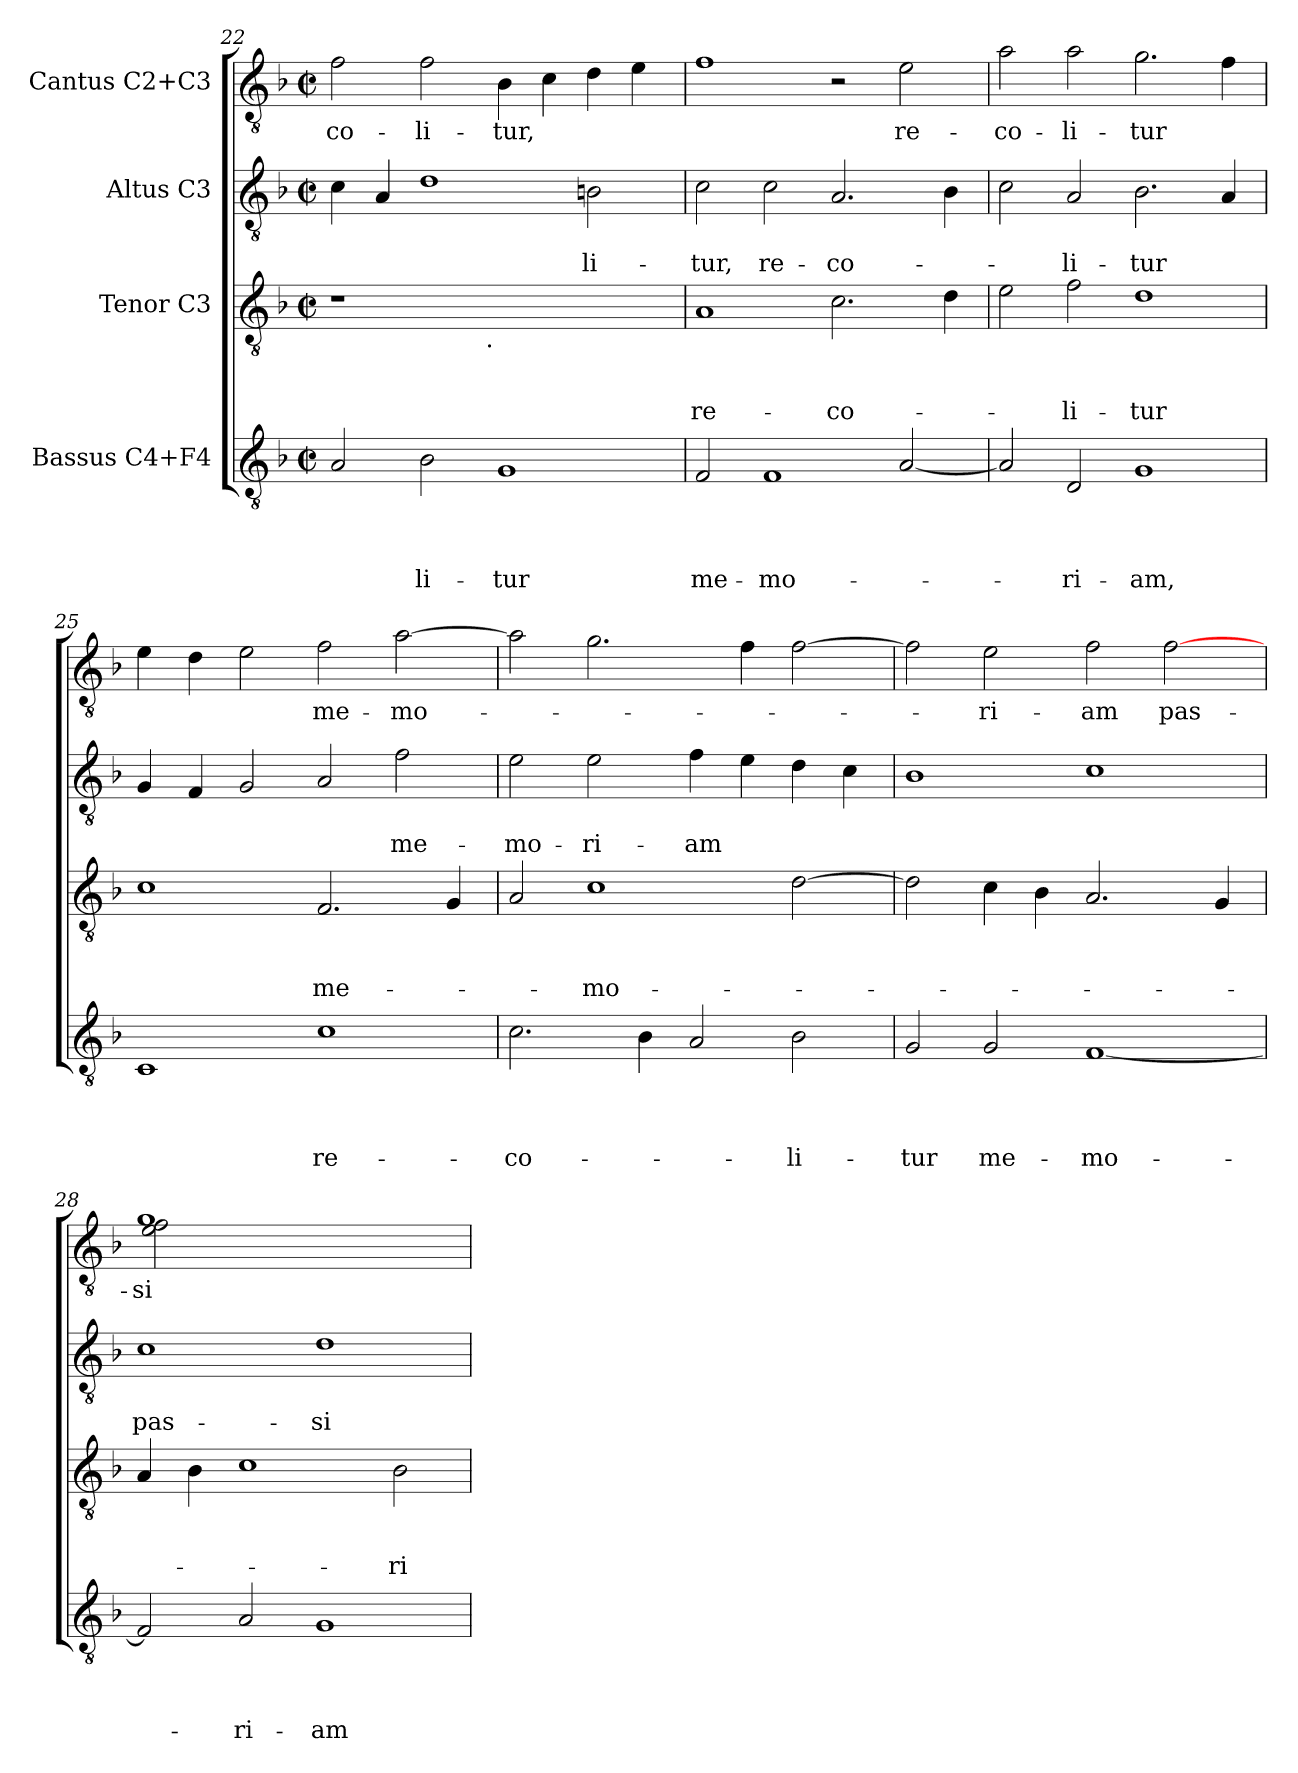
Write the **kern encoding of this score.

**kern	**text	**text	**text	**text	**kern	**text	**text	**text	**kern	**text	**text	**kern	**text
*part4	*part4	*part4	*part4	*part4	*part3	*part3	*part3	*part3	*part2	*part2	*part2	*part1	*part1
*staff4	*staff4	*staff4	*staff4	*staff4	*staff3	*staff3	*staff3	*staff3	*staff2	*staff2	*staff2	*staff1	*staff1
*I"Bassus C4+F4	*	*	*	*	*I"Tenor C3	*	*	*	*I"Altus C3	*	*	*I"Cantus C2+C3	*
*clefGv2	*	*	*	*	*clefGv2	*	*	*	*clefGv2	*	*	*clefGv2	*
*k[b-]	*	*	*	*	*k[b-]	*	*	*	*k[b-]	*	*	*k[b-]	*
*F:	*	*	*	*	*F:	*	*	*	*F:	*	*	*F:	*
*M2/2	*	*	*	*	*M2/2	*	*	*	*M2/2	*	*	*M2/2	*
*met(c|)	*	*	*	*	*met(c|)	*	*	*	*met(c|)	*	*	*met(c|)	*
=22	=22	=22	=22	=22	=22	=22	=22	=22	=22	=22	=22	=22	=22
!	!	!	!	!	!	!	!	!	!	!	!	!	!LO:LY:b:rj
*	*	*	*	*	*^	*	*	*	*	*	*	*	*
2A/	.	.	.	.	1r	2ryy	.	.	.	4c\	.	.	2f\	-co-
.	.	.	.	.	.	.	.	.	.	4A/	.	.	.	.
!	!	!	!	!LO:LY:b	!	!	!	!	!	!	!	!	!	!LO:LY:b:rj
2B-\	.	.	.	-li-	.	4...ryy	.	.	.	1d	.	.	2f\	-li-
!	!	!	!	!	!	!LO:TX:b:t=.	!	!	!	!	!	!	!	!
.	.	.	.	.	.	1ryy	.	.	.	.	.	.	.	.
!	!	!	!	!LO:LY:b	!	!	!	!	!	!	!	!	!	!LO:LY:b:rj
1G	.	.	.	-tur	1ryy	.	.	.	.	.	.	.	4B-\	-tur,
.	.	.	.	.	.	.	.	.	.	.	.	.	4c\	.
!	!	!	!	!	!	!	!	!	!	!	!	!LO:LY:b:rj	!	!
.	.	.	.	.	.	.	.	.	.	2Bn\	.	-li-	4d\	.
.	.	.	.	.	.	.	.	.	.	.	.	.	4e\	.
.	.	.	.	.	.	32ryy	.	.	.	.	.	.	.	.
=23	=23	=23	=23	=23	=23	=23	=23	=23	=23	=23	=23	=23	=23	=23
!	!	!	!	!LO:LY:b	!	!	!	!	!LO:LY:b:rj	!	!	!LO:LY:b:rj	!	!
*	*	*	*	*	*v	*v	*	*	*	*	*	*	*	*
2F/	.	.	.	me-	1A	.	.	re-	2c\	.	-tur,	1f	.
!	!	!	!	!LO:LY:b	!	!	!	!	!	!	!LO:LY:b:rj	!	!
1F	.	.	.	-mo-	.	.	.	.	2c\	.	re-	.	.
!	!	!	!	!	!	!	!	!LO:LY:b:rj	!	!	!LO:LY:b:rj	!	!
.	.	.	.	.	2.c\	.	.	-co-	2.A/	.	-co-	2r	.
!	!	!	!	!	!	!	!	!	!	!	!	!	!LO:LY:b:rj
[<2A/	.	.	.	.	.	.	.	.	.	.	.	2e\	re-
.	.	.	.	.	4d\	.	.	.	4B-\	.	.	.	.
=24	=24	=24	=24	=24	=24	=24	=24	=24	=24	=24	=24	=24	=24
!	!	!	!	!	!	!	!	!	!	!	!	!	!LO:LY:b:rj
2A/]	.	.	.	.	2e\	.	.	.	2c\	.	.	2a\	-co-
!	!	!	!	!LO:LY:b	!	!	!	!LO:LY:b:rj	!	!	!LO:LY:b:rj	!	!LO:LY:b:rj
2D/	.	.	.	-ri-	2f\	.	.	-li-	2A/	.	-li-	2a\	-li-
!	!	!	!	!LO:LY:b	!	!	!	!LO:LY:b:rj	!	!	!LO:LY:b:rj	!	!LO:LY:b:rj
1G	.	.	.	-am,	1d	.	.	-tur	2.B-\	.	-tur	2.g\	-tur
.	.	.	.	.	.	.	.	.	4A/	.	.	4f\	.
!!LO:PB:g=z
=25	=25	=25	=25	=25	=25	=25	=25	=25	=25	=25	=25	=25	=25
1C	.	.	.	.	1c	.	.	.	4G/	.	.	4e\	.
.	.	.	.	.	.	.	.	.	4F/	.	.	4d\	.
.	.	.	.	.	.	.	.	.	2G/	.	.	2e\	.
!	!	!	!	!LO:LY:b	!	!	!	!LO:LY:b:rj	!	!	!	!	!LO:LY:b:rj
1c	.	.	.	re-	2.F/	.	.	me-	2A/	.	.	2f\	me-
!	!	!	!	!	!	!	!	!	!	!	!LO:LY:b:rj	!	!LO:LY:b:rj
.	.	.	.	.	.	.	.	.	2f\	.	me-	[>2a\	-mo-
.	.	.	.	.	4G/	.	.	.	.	.	.	.	.
=26	=26	=26	=26	=26	=26	=26	=26	=26	=26	=26	=26	=26	=26
!	!	!	!	!LO:LY:b	!	!	!	!	!	!	!LO:LY:b:rj	!	!
2.c\	.	.	.	-co-	2A/	.	.	.	2e\	.	-mo-	2a\]	.
!	!	!	!	!	!	!	!	!LO:LY:b:rj	!	!	!LO:LY:b:rj	!	!
.	.	.	.	.	1c	.	.	-mo-	2e\	.	-ri-	2.g\	.
4B-\	.	.	.	.	.	.	.	.	.	.	.	.	.
!	!	!	!	!	!	!	!	!	!	!	!LO:LY:b:rj	!	!
2A/	.	.	.	.	.	.	.	.	4f\	.	-am	.	.
.	.	.	.	.	.	.	.	.	4e\	.	.	4f\	.
!	!	!	!	!LO:LY:b	!	!	!	!	!	!	!	!	!
2B-\	.	.	.	-li-	[>2d\	.	.	.	4d\	.	.	[>2f\	.
.	.	.	.	.	.	.	.	.	4c\	.	.	.	.
=27	=27	=27	=27	=27	=27	=27	=27	=27	=27	=27	=27	=27	=27
!	!	!	!	!LO:LY:b	!	!	!	!	!	!	!	!	!
2G/	.	.	.	-tur	2d\]	.	.	.	1B-	.	.	2f\]	.
!	!	!	!	!LO:LY:b	!	!	!	!	!	!	!	!	!LO:LY:b:rj
2G/	.	.	.	me-	4c\	.	.	.	.	.	.	2e\	-ri-
.	.	.	.	.	4B-\	.	.	.	.	.	.	.	.
!	!	!	!	!LO:LY:b	!	!	!	!	!	!	!	!	!LO:LY:b:rj
[<1F	.	.	.	-mo-	2.A/	.	.	.	1c	.	.	2f\	-am
!	!	!	!	!	!	!	!	!	!	!	!	!	!LO:LY:b:rj
.	.	.	.	.	.	.	.	.	.	.	.	[>2f\	pas-
.	.	.	.	.	4G/	.	.	.	.	.	.	.	.
=28	=28	=28	=28	=28	=28	=28	=28	=28	=28	=28	=28	=28	=28
!	!	!	!	!	!	!	!	!	!	!	!LO:LY:b:rj	!	!LO:LY:b:rj
*	*	*	*	*	*	*	*	*	*	*	*	*^	*
2F/]	.	.	.	.	4A/	.	.	.	1c	.	pas-	1g	2e\ 2f\	-si-
.	.	.	.	.	4B-\	.	.	.	.	.	.	.	.	.
!	!	!	!	!LO:LY:b	!	!	!	!	!	!	!	!	!	!
2A/	.	.	.	-ri-	1c	.	.	.	.	.	.	.	1ryy	.
!	!	!	!	!LO:LY:b	!	!	!	!	!	!	!LO:LY:b:rj	!	!	!
1G	.	.	.	-am	.	.	.	.	1d	.	-si-	1ryy	.	.
!	!	!	!	!	!	!	!	!LO:LY:b:rj	!	!	!	!	!	!
.	.	.	.	.	2B-\	.	.	-ri-	.	.	.	.	2ryy	.
*	*	*	*	*	*	*	*	*	*	*	*	*v	*v	*
=	=	=	=	=	=	=	=	=	=	=	=	=	=
*-	*-	*-	*-	*-	*-	*-	*-	*-	*-	*-	*-	*-	*-
